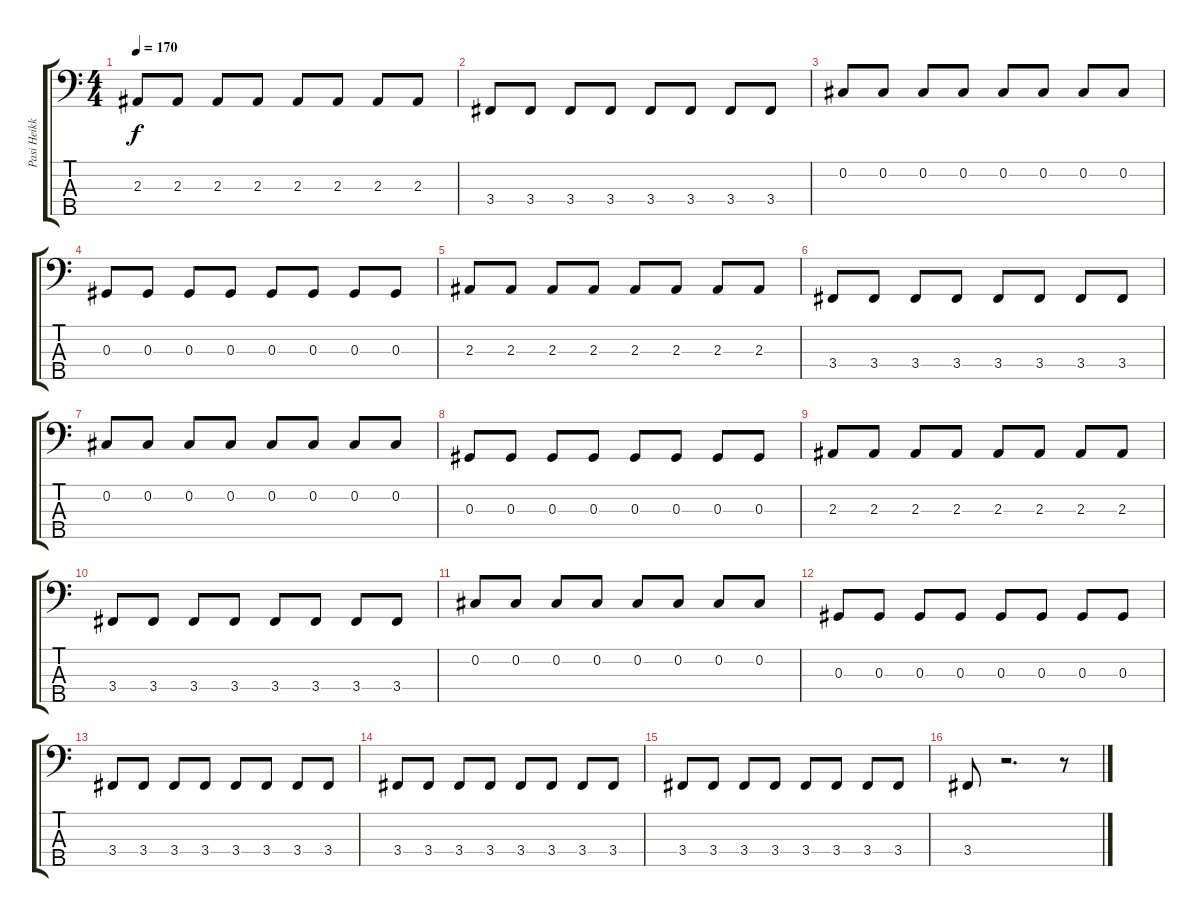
\track ("Pasi Heikkilä" "Pasi Heikk") {instrument electricbassfinger}
\staff {score tabs}
\tuning (Gb2 Db2 Ab1 Eb1 Bb0) {hide}
\ts (4 4)
\tempo 170
\clef f4
\ks c
2.3.8{dy f} 2.3.8 2.3.8 2.3.8 2.3.8 2.3.8 2.3.8 2.3.8 |
3.4.8 3.4.8 3.4.8 3.4.8 3.4.8 3.4.8 3.4.8 3.4.8 |
0.2.8 0.2.8 0.2.8 0.2.8 0.2.8 0.2.8 0.2.8 0.2.8 |
0.3.8 0.3.8 0.3.8 0.3.8 0.3.8 0.3.8 0.3.8 0.3.8 |
2.3.8 2.3.8 2.3.8 2.3.8 2.3.8 2.3.8 2.3.8 2.3.8 |
3.4.8 3.4.8 3.4.8 3.4.8 3.4.8 3.4.8 3.4.8 3.4.8 |
0.2.8 0.2.8 0.2.8 0.2.8 0.2.8 0.2.8 0.2.8 0.2.8 |
0.3.8 0.3.8 0.3.8 0.3.8 0.3.8 0.3.8 0.3.8 0.3.8 |
2.3.8 2.3.8 2.3.8 2.3.8 2.3.8 2.3.8 2.3.8 2.3.8 |
3.4.8 3.4.8 3.4.8 3.4.8 3.4.8 3.4.8 3.4.8 3.4.8 |
0.2.8 0.2.8 0.2.8 0.2.8 0.2.8 0.2.8 0.2.8 0.2.8 |
0.3.8 0.3.8 0.3.8 0.3.8 0.3.8 0.3.8 0.3.8 0.3.8 |
3.4.8 3.4.8 3.4.8 3.4.8 3.4.8 3.4.8 3.4.8 3.4.8 |
3.4.8 3.4.8 3.4.8 3.4.8 3.4.8 3.4.8 3.4.8 3.4.8 |
3.4.8 3.4.8 3.4.8 3.4.8 3.4.8 3.4.8 3.4.8 3.4.8 |
3.4.8 r.2{d} r.8
